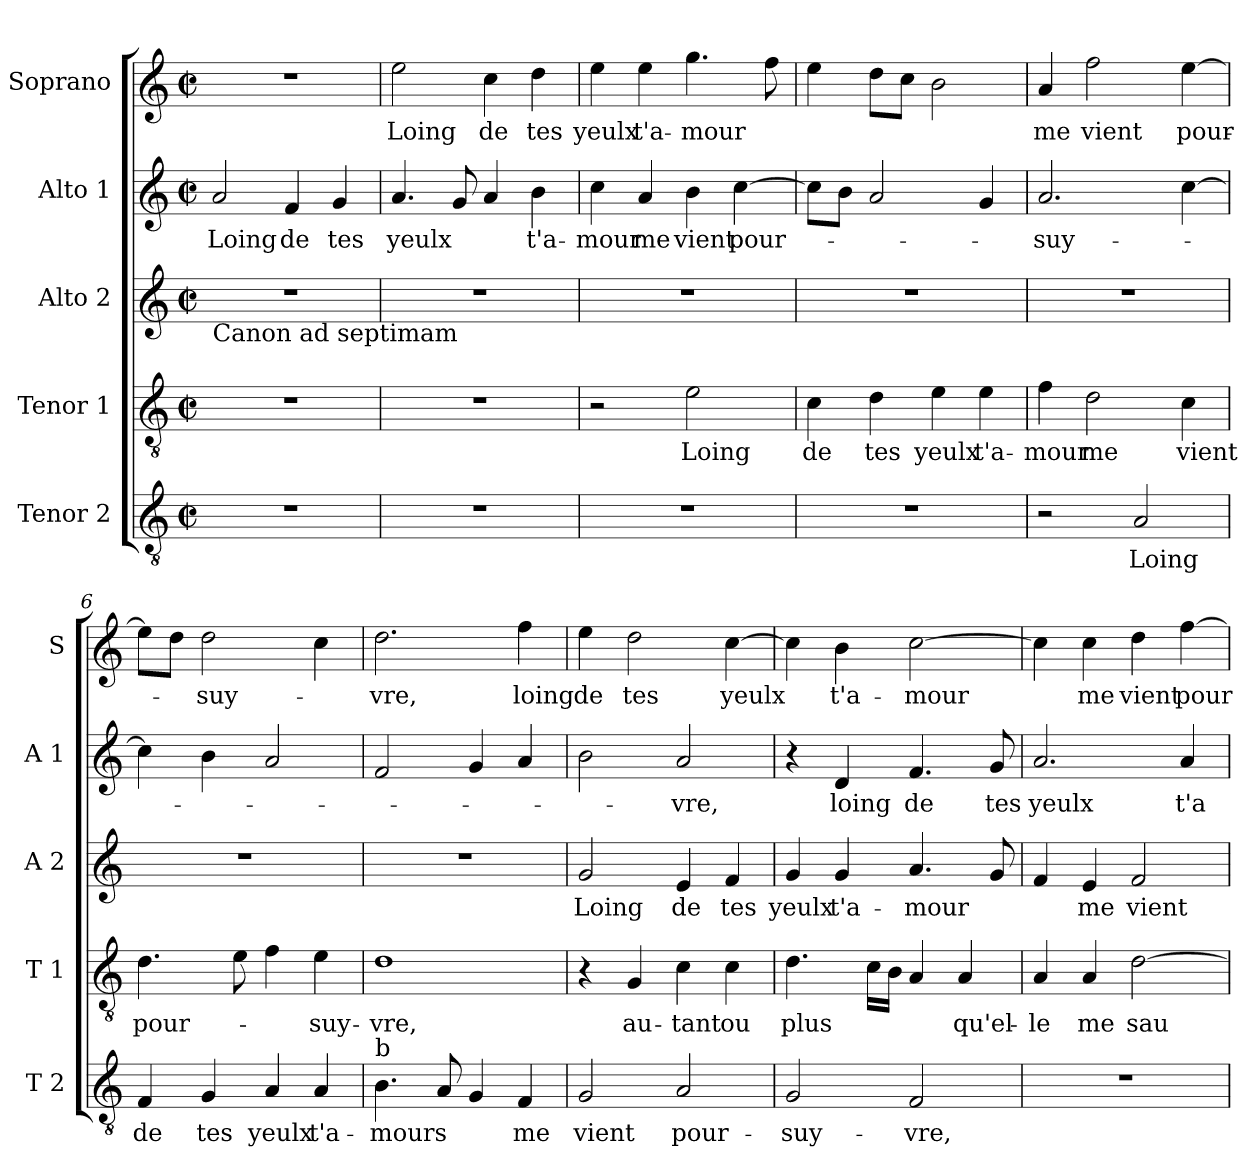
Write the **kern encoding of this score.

**kern	**text	**kern	**text	**kern	**text	**kern	**text	**kern	**text
*part5	*part5	*part4	*part4	*part3	*part3	*part2	*part2	*part1	*part1
*staff5	*staff5	*staff4	*staff4	*staff3	*staff3	*staff2	*staff2	*staff1	*staff1
*I"Tenor 2	*	*I"Tenor 1	*	*I"Alto 2	*	*I"Alto 1	*	*I"Soprano	*
*I'T 2	*	*I'T 1	*	*I'A 2	*	*I'A 1	*	*I'S	*
*clefGv2	*	*clefGv2	*	*clefG2	*	*clefG2	*	*clefG2	*
*k[]	*	*k[]	*	*k[]	*	*k[]	*	*k[]	*
*C:	*	*C:	*	*C:	*	*C:	*	*C:	*
*M2/2	*	*M2/2	*	*M2/2	*	*M2/2	*	*M2/2	*
*met(c|)	*	*met(c|)	*	*met(c|)	*	*met(c|)	*	*met(c|)	*
=1	=1	=1	=1	=1	=1	=1	=1	=1	=1
!	!	!	!	!LO:TX:b:t=Canon ad septimam	!	!	!	!	!
1r	.	1r	.	1r	.	2a/	Loing	1r	.
.	.	.	.	.	.	4f/	de	.	.
.	.	.	.	.	.	4g/	tes	.	.
=2	=2	=2	=2	=2	=2	=2	=2	=2	=2
1r	.	1r	.	1r	.	4.a/	yeulx	2ee\	Loing
.	.	.	.	.	.	8g/	.	.	.
.	.	.	.	.	.	4a/	.	4cc\	de
.	.	.	.	.	.	4b\	t'a-	4dd\	tes
=3	=3	=3	=3	=3	=3	=3	=3	=3	=3
1r	.	2r	.	1r	.	4cc\	-mour	4ee\	yeulx
.	.	.	.	.	.	4a/	me	4ee\	t'a-
.	.	2e\	Loing	.	.	4b\	vient	4.gg\	-mour
.	.	.	.	.	.	[4cc\	pour-	.	.
.	.	.	.	.	.	.	.	8ff\	.
=4	=4	=4	=4	=4	=4	=4	=4	=4	=4
1r	.	4c\	de	1r	.	8cc\L]	.	4ee\	.
.	.	.	.	.	.	8b\J	.	.	.
.	.	4d\	tes	.	.	2a/	.	8dd\L	.
.	.	.	.	.	.	.	.	8cc\J	.
.	.	4e\	yeulx	.	.	.	.	2b\	.
.	.	4e\	t'a-	.	.	4g/	.	.	.
=5	=5	=5	=5	=5	=5	=5	=5	=5	=5
2r	.	4f\	-mour	1r	.	2.a/	-suy-	4a/	me
.	.	2d\	me	.	.	.	.	2ff\	vient
2A/	Loing	.	.	.	.	.	.	.	.
.	.	4c\	vient	.	.	[4cc\	.	[4ee\	pour-
!!LO:LB:g=z
=6	=6	=6	=6	=6	=6	=6	=6	=6	=6
4F/	de	4.d\	pour-	1r	.	4cc\]	.	8ee\L]	.
.	.	.	.	.	.	.	.	8dd\J	.
4G/	tes	.	.	.	.	4b\	.	2dd\	-suy-
.	.	8e\	.	.	.	.	.	.	.
4A/	yeulx	4f\	.	.	.	2a/	.	.	.
4A/	t'a-	4e\	-suy-	.	.	.	.	4cc\	.
=7	=7	=7	=7	=7	=7	=7	=7	=7	=7
!LO:TX:a:t=b	!	!	!	!	!	!	!	!	!
4.B\	-mours	1d	-vre,	1r	.	2f/	.	2.dd\	-vre,
8A/	.	.	.	.	.	.	.	.	.
4G/	.	.	.	.	.	4g/	.	.	.
4F/	me	.	.	.	.	4a/	.	4ff\	loing
=8	=8	=8	=8	=8	=8	=8	=8	=8	=8
2G/	vient	4r	.	2g/	Loing	2b\	.	4ee\	de
.	.	4G/	au-	.	.	.	.	2dd\	tes
2A/	pour-	4c\	-tant	4e/	de	2a/	-vre,	.	.
.	.	4c\	ou	4f/	tes	.	.	[4cc\	yeulx
=9	=9	=9	=9	=9	=9	=9	=9	=9	=9
2G/	-suy-	4.d\	plus	4g/	yeulx	4r	.	4cc\]	.
.	.	.	.	4g/	t'a-	4d/	loing	4b\	t'a-
.	.	16c\LL	.	.	.	.	.	.	.
.	.	16B\JJ	.	.	.	.	.	.	.
2F/	-vre,	4A/	.	4.a/	-mour	4.f/	de	[2cc\	-mour
.	.	4A/	qu'el-	.	.	.	.	.	.
.	.	.	.	8g/	.	8g/	tes	.	.
=10	=10	=10	=10	=10	=10	=10	=10	=10	=10
1r	.	4A/	-le	4f/	.	2.a/	yeulx	4cc\]	.
.	.	4A/	me	4e/	me	.	.	4cc\	me
.	.	[2d\	sau-	2f/	vient	.	.	4dd\	vient
.	.	.	.	.	.	4a/	t'a-	[4ff\	pour-
=	=	=	=	=	=	=	=	=	=
*-	*-	*-	*-	*-	*-	*-	*-	*-	*-
